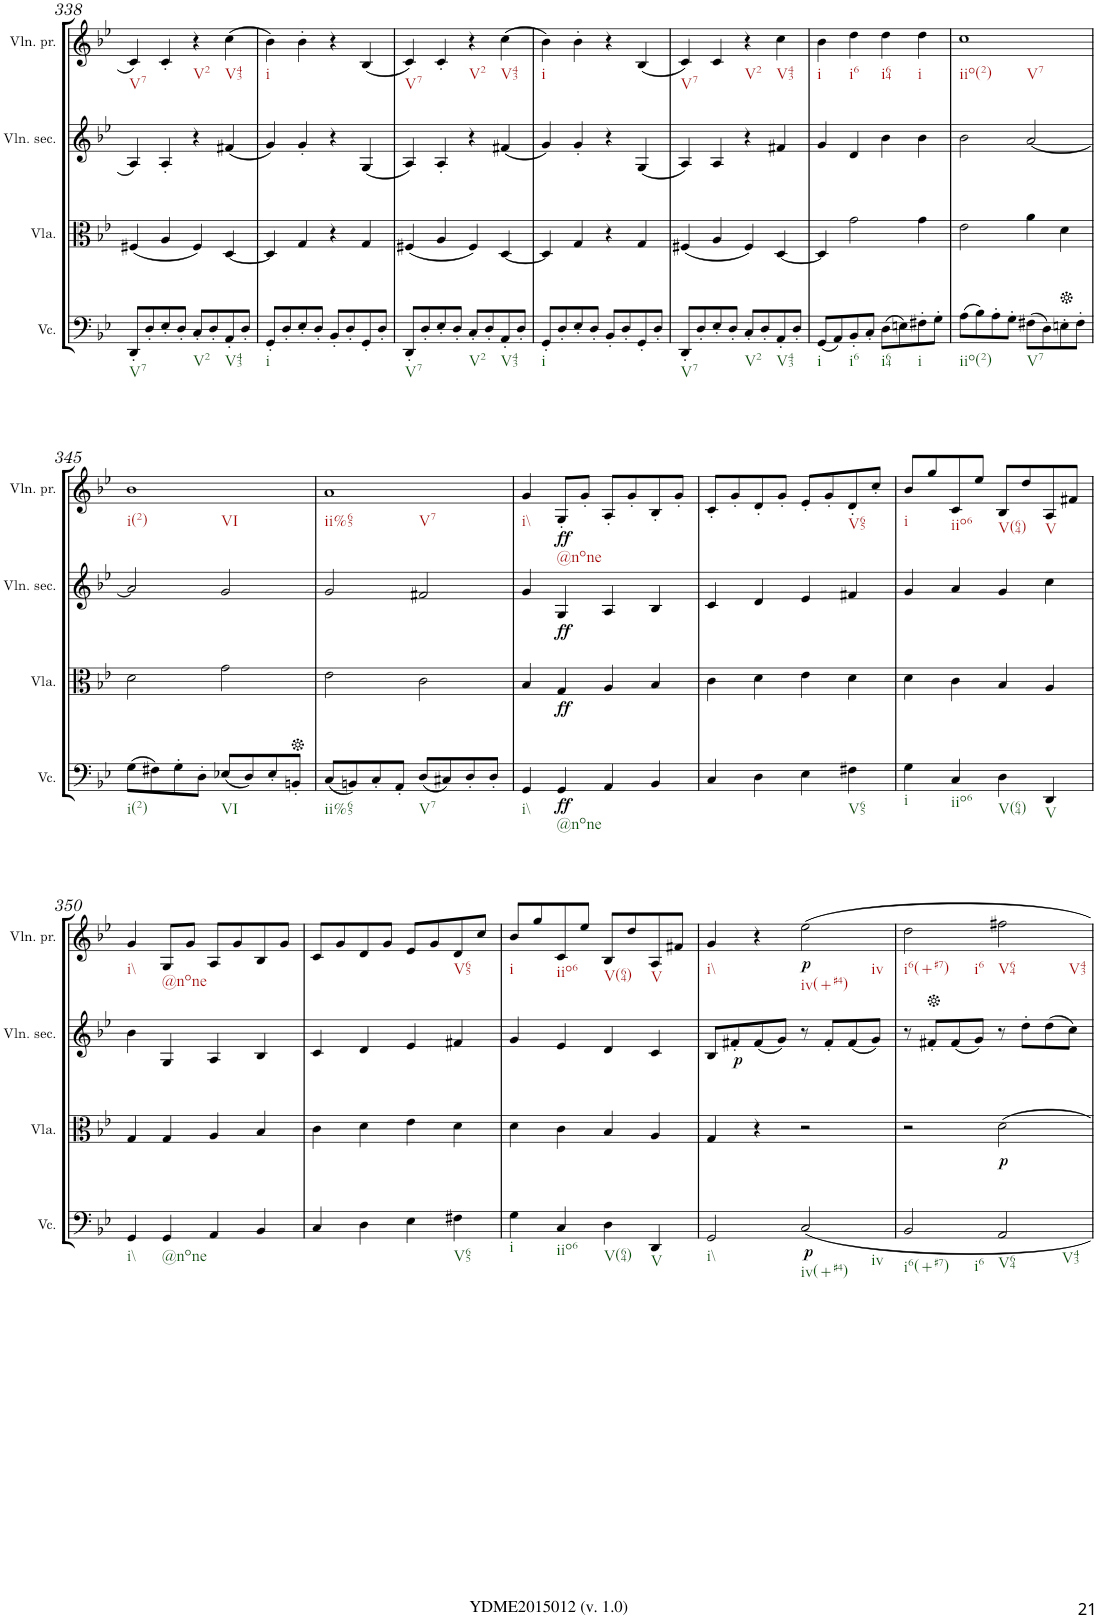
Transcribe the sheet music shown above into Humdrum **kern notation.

**kern	**dynam	**kern	**dynam	**kern	**dynam	**kern	**dynam
*part4	*part4	*part3	*part3	*part2	*part2	*part1	*part1
*staff4	*staff4	*staff3	*staff3	*staff2	*staff2	*staff1	*staff1
*I"Violoncelle	*	*I"Viola	*	*I"Violino secondo	*	*I"Violino primo	*
*I'Vc.	*	*I'Vla.	*	*I'Vln. sec.	*	*I'Vln. pr.	*
!!LO:PB:g=z
*clefF4	*	*clefC3	*	*clefG2	*	*clefG2	*
*k[b-e-]	*	*k[b-e-]	*	*k[b-e-]	*	*k[b-e-]	*
*B-:	*	*B-:	*	*B-:	*	*B-:	*
*M2/2	*	*M2/2	*	*M2/2	*	*M2/2	*
*met(c|)	*	*met(c|)	*	*met(c|)	*	*met(c|)	*
=338	=338	=338	=338	=338	=338	=338	=338
!	!	!	!	!	!	!LO:TX:b:t=V7	!
!LO:TX:b:t=V7	!	!	!	!	!	!	!
8DD'/L	.	(<4F#X/	.	4A/	.	4c/	.
8D'/	.	.	.	.	.	.	.
8E-'/	.	4A/	.	4A'/	.	4c'/	.
8D'/J	.	.	.	.	.	.	.
!	!	!	!	!	!	!LO:TX:b:t=V2	!
!LO:TX:b:t=V2	!	!	!	!	!	!	!
8C'/L	.	4F#/)	.	4r	.	4r	.
8D'/	.	.	.	.	.	.	.
!	!	!	!	!	!	!LO:TX:b:t=V43	!
!LO:TX:b:t=V43	!	!	!	!	!	!	!
8AA'/	.	[4D/	.	(<4f#X/	.	(>4cc\	.
8D'/J	.	.	.	.	.	.	.
=339	=339	=339	=339	=339	=339	=339	=339
!	!	!	!	!	!	!LO:TX:b:t=i	!
!LO:TX:b:t=i	!	!	!	!	!	!	!
8GG'/L	.	4D/]	.	4g/)	.	4b-\)	.
8D'/	.	.	.	.	.	.	.
8E-'/	.	4G/	.	4g'/	.	4b-'\	.
8D'/J	.	.	.	.	.	.	.
8BB-'/L	.	4r	.	4r	.	4r	.
8D'/	.	.	.	.	.	.	.
8GG'/	.	4G/	.	(<4G/	.	(<4B-/	.
8D'/J	.	.	.	.	.	.	.
=340	=340	=340	=340	=340	=340	=340	=340
!	!	!	!	!	!	!LO:TX:b:t=V7	!
!LO:TX:b:t=V7	!	!	!	!	!	!	!
8DD'/L	.	(<4F#X/	.	4A/)	.	4c/)	.
8D'/	.	.	.	.	.	.	.
8E-'/	.	4A/	.	4A'/	.	4c'/	.
8D'/J	.	.	.	.	.	.	.
!	!	!	!	!	!	!LO:TX:b:t=V2	!
!LO:TX:b:t=V2	!	!	!	!	!	!	!
8C'/L	.	4F#/)	.	4r	.	4r	.
8D'/	.	.	.	.	.	.	.
!	!	!	!	!	!	!LO:TX:b:t=V43	!
!LO:TX:b:t=V43	!	!	!	!	!	!	!
8AA'/	.	[4D/	.	(<4f#X/	.	(>4cc\	.
8D'/J	.	.	.	.	.	.	.
=341	=341	=341	=341	=341	=341	=341	=341
!	!	!	!	!	!	!LO:TX:b:t=i	!
!LO:TX:b:t=i	!	!	!	!	!	!	!
8GG'/L	.	4D/]	.	4g/)	.	4b-\)	.
8D'/	.	.	.	.	.	.	.
8E-'/	.	4G/	.	4g'/	.	4b-'\	.
8D'/J	.	.	.	.	.	.	.
8BB-'/L	.	4r	.	4r	.	4r	.
8D'/	.	.	.	.	.	.	.
8GG'/	.	4G/	.	(<4G/	.	(<4B-/	.
8D'/J	.	.	.	.	.	.	.
=342	=342	=342	=342	=342	=342	=342	=342
!	!	!	!	!	!	!LO:TX:b:t=V7	!
!LO:TX:b:t=V7	!	!	!	!	!	!	!
8DD'/L	.	(<4F#X/	.	4A/)	.	4c/)	.
8D'/	.	.	.	.	.	.	.
8E-'/	.	4A/	.	4A/	.	4c/	.
8D'/J	.	.	.	.	.	.	.
!	!	!	!	!	!	!LO:TX:b:t=V2	!
!LO:TX:b:t=V2	!	!	!	!	!	!	!
8C'/L	.	4F#/)	.	4r	.	4r	.
8D'/	.	.	.	.	.	.	.
!	!	!	!	!	!	!LO:TX:b:t=V43	!
!LO:TX:b:t=V43	!	!	!	!	!	!	!
8AA'/	.	[4D/	.	4f#X/	.	4cc\	.
8D'/J	.	.	.	.	.	.	.
=343	=343	=343	=343	=343	=343	=343	=343
!	!	!	!	!	!	!LO:TX:b:t=i	!
!LO:TX:b:t=i	!	!	!	!	!	!	!
(<8GG/L	.	4D/]	.	4g/	.	4b-\	.
8AA/)	.	.	.	.	.	.	.
!	!	!	!	!	!	!LO:TX:b:t=i6	!
!LO:TX:b:t=i6	!	!	!	!	!	!	!
8BB-'/	.	2g\	.	4d/	.	4dd\	.
8C'/J	.	.	.	.	.	.	.
!	!	!	!	!	!	!LO:TX:b:t=i64	!
!LO:TX:b:t=i64	!	!	!	!	!	!	!
(>8D\L	.	.	.	4b-\	.	4dd\	.
8En\)	.	.	.	.	.	.	.
!	!	!	!	!	!	!LO:TX:b:t=i	!
!LO:TX:b:t=i	!	!	!	!	!	!	!
8F#X'\	.	4g\	.	4b-\	.	4dd\	.
8G'\J	.	.	.	.	.	.	.
=344	=344	=344	=344	=344	=344	=344	=344
!	!	!	!	!	!	!LO:TX:b:t=iio(2)	!
!	!	!	!	!	!	!LO:TX:b:t=V7	!
!LO:TX:b:t=iio(2)	!	!	!	!	!	!	!
(>8A\L	.	2e-\	.	2b-\	.	1cc	.
8B-\)	.	.	.	.	.	.	.
8A'\	.	.	.	.	.	.	.
8G'\J	.	.	.	.	.	.	.
!LO:TX:b:t=V7	!	!	!	!	!	!	!
(>8F#X\L	.	4a\	.	[2a/	.	.	.
8D\)	.	.	.	.	.	.	.
8En'\	.	4d\	.	.	.	.	.
8F#'\J	.	.	.	.	.	.	.
!!LO:LB:g=z
=345	=345	=345	=345	=345	=345	=345	=345
!	!	!	!	!	!	!LO:TX:b:t=i(2)	!
!	!	!	!	!	!	!LO:TX:b:t=VI	!
!LO:TX:b:t=i(2)	!	!	!	!	!	!	!
(>8G\L	.	2d\	.	2a/]	.	1b-	.
8F#X\)	.	.	.	.	.	.	.
8G'\	.	.	.	.	.	.	.
8D'\J	.	.	.	.	.	.	.
!LO:TX:b:t=VI	!	!	!	!	!	!	!
(<8E-X/L	.	2g\	.	2g/	.	.	.
8D/)	.	.	.	.	.	.	.
8E-'/	.	.	.	.	.	.	.
8BBn'/J	.	.	.	.	.	.	.
=346	=346	=346	=346	=346	=346	=346	=346
!	!	!	!	!	!	!LO:TX:b:t=ii%65	!
!	!	!	!	!	!	!LO:TX:b:t=V7	!
!LO:TX:b:t=ii%65	!	!	!	!	!	!	!
(<8C/L	.	2e-\	.	2g/	.	1a	.
8BBn/)	.	.	.	.	.	.	.
8C'/	.	.	.	.	.	.	.
8AA'/J	.	.	.	.	.	.	.
!LO:TX:b:t=V7	!	!	!	!	!	!	!
(<8D/L	.	2c\	.	2f#X/	.	.	.
8C#X/)	.	.	.	.	.	.	.
8D'/	.	.	.	.	.	.	.
8D'/J	.	.	.	.	.	.	.
=347	=347	=347	=347	=347	=347	=347	=347
!	!	!	!	!	!	!LO:TX:b:t=i\\	!
!LO:TX:b:t=i\\	!	!	!	!	!	!	!
4GG/	.	4B-/	.	4g/	.	4g/	.
!	!	!	!	!	!	!LO:TX:b:t=@none	!
!LO:TX:b:t=@none	!	!	!	!	!	!	!
!	!LO:DY:b	!	!LO:DY:b	!	!LO:DY:b	!	!LO:DY:b
4GG/	ff	4G/	ff	4G/	ff	8G'/L	ff
.	.	.	.	.	.	8g'/J	.
4AA/	.	4A/	.	4A/	.	8A'/L	.
.	.	.	.	.	.	8g'/	.
4BB-/	.	4B-/	.	4B-/	.	8B-'/	.
.	.	.	.	.	.	8g'/J	.
=348	=348	=348	=348	=348	=348	=348	=348
4C/	.	4c\	.	4c/	.	8c'/L	.
.	.	.	.	.	.	8g'/	.
4D\	.	4d\	.	4d/	.	8d'/	.
.	.	.	.	.	.	8g'/J	.
4E-\	.	4e-\	.	4e-/	.	8e-'/L	.
.	.	.	.	.	.	8g'/	.
!	!	!	!	!	!	!LO:TX:b:t=V65	!
!LO:TX:b:t=V65	!	!	!	!	!	!	!
4F#X\	.	4d\	.	4f#X/	.	8d'/	.
.	.	.	.	.	.	8cc'/J	.
=349	=349	=349	=349	=349	=349	=349	=349
!	!	!	!	!	!	!LO:TX:b:t=i	!
!LO:TX:b:t=i	!	!	!	!	!	!	!
4G\	.	4d\	.	4g/	.	8b-/L	.
.	.	.	.	.	.	8gg/	.
!	!	!	!	!	!	!LO:TX:b:t=iio6	!
!LO:TX:b:t=iio6	!	!	!	!	!	!	!
4C/	.	4c\	.	4a/	.	8c/	.
.	.	.	.	.	.	8ee-/J	.
!	!	!	!	!	!	!LO:TX:b:t=V(64)	!
!LO:TX:b:t=V(64)	!	!	!	!	!	!	!
4D\	.	4B-/	.	4g/	.	8B-/L	.
.	.	.	.	.	.	8dd/	.
!	!	!	!	!	!	!LO:TX:b:t=V	!
!LO:TX:b:t=V	!	!	!	!	!	!	!
4DD/	.	4A/	.	4cc\	.	8A/	.
.	.	.	.	.	.	8f#X/J	.
!!LO:LB:g=z
=350	=350	=350	=350	=350	=350	=350	=350
!	!	!	!	!	!	!LO:TX:b:t=i\\	!
!LO:TX:b:t=i\\	!	!	!	!	!	!	!
4GG/	.	4G/	.	4b-\	.	4g/	.
!	!	!	!	!	!	!LO:TX:b:t=@none	!
!LO:TX:b:t=@none	!	!	!	!	!	!	!
4GG/	.	4G/	.	4G/	.	8G/L	.
.	.	.	.	.	.	8g/J	.
4AA/	.	4A/	.	4A/	.	8A/L	.
.	.	.	.	.	.	8g/	.
4BB-/	.	4B-/	.	4B-/	.	8B-/	.
.	.	.	.	.	.	8g/J	.
=351	=351	=351	=351	=351	=351	=351	=351
4C/	.	4c\	.	4c/	.	8c/L	.
.	.	.	.	.	.	8g/	.
4D\	.	4d\	.	4d/	.	8d/	.
.	.	.	.	.	.	8g/J	.
4E-\	.	4e-\	.	4e-/	.	8e-/L	.
.	.	.	.	.	.	8g/	.
!	!	!	!	!	!	!LO:TX:b:t=V65	!
!LO:TX:b:t=V65	!	!	!	!	!	!	!
4F#X\	.	4d\	.	4f#X/	.	8d/	.
.	.	.	.	.	.	8cc/J	.
=352	=352	=352	=352	=352	=352	=352	=352
!	!	!	!	!	!	!LO:TX:b:t=i	!
!LO:TX:b:t=i	!	!	!	!	!	!	!
4G\	.	4d\	.	4g/	.	8b-/L	.
.	.	.	.	.	.	8gg/	.
!	!	!	!	!	!	!LO:TX:b:t=iio6	!
!LO:TX:b:t=iio6	!	!	!	!	!	!	!
4C/	.	4c\	.	4e-/	.	8c/	.
.	.	.	.	.	.	8ee-/J	.
!	!	!	!	!	!	!LO:TX:b:t=V(64)	!
!LO:TX:b:t=V(64)	!	!	!	!	!	!	!
4D\	.	4B-/	.	4d/	.	8B-/L	.
.	.	.	.	.	.	8dd/	.
!	!	!	!	!	!	!LO:TX:b:t=V	!
!LO:TX:b:t=V	!	!	!	!	!	!	!
4DD/	.	4A/	.	4c/	.	8A/	.
.	.	.	.	.	.	8f#X/J	.
=353	=353	=353	=353	=353	=353	=353	=353
!	!	!	!	!	!	!LO:TX:b:t=i\\	!
!LO:TX:b:t=i\\	!	!	!	!	!	!	!
2GG/	.	4G/	.	8B-/L	.	4g/	.
!	!	!	!	!	!LO:DY:b	!	!
.	.	.	.	8f#X'/	p	.	.
.	.	4r	.	(<8f#/	.	4r	.
.	.	.	.	8g/J)	.	.	.
!	!	!	!	!	!	!LO:TX:b:t=iv(+#4)	!
!	!	!	!	!	!	!LO:TX:b:t=iv	!
!LO:TX:b:t=iv(+#4)	!	!	!	!	!	!	!
!LO:TX:b:t=iv	!	!	!	!	!	!	!
!	!LO:DY:b	!	!	!	!	!	!LO:DY:b
2C/	p	2r	.	8r	.	2ee-\	p
.	.	.	.	8f#'/L	.	.	.
.	.	.	.	(<8f#/	.	.	.
.	.	.	.	8g/J)	.	.	.
=354	=354	=354	=354	=354	=354	=354	=354
!	!	!	!	!	!	!LO:TX:b:t=i6(+#7)	!
!	!	!	!	!	!	!LO:TX:b:t=i6	!
!LO:TX:b:t=i6(+#7)	!	!	!	!	!	!	!
!LO:TX:b:t=i6	!	!	!	!	!	!	!
2BB-/	.	2r	.	8r	.	2dd\	.
.	.	.	.	8f#X'/L	.	.	.
.	.	.	.	(<8f#/	.	.	.
.	.	.	.	8g/J)	.	.	.
!	!	!	!	!	!	!LO:TX:b:t=V64	!
!	!	!	!	!	!	!LO:TX:b:t=V43	!
!LO:TX:b:t=V64	!	!	!	!	!	!	!
!LO:TX:b:t=V43	!	!	!	!	!	!	!
!	!	!	!LO:DY:b	!	!	!	!
2AA/	.	2d\	p	8r	.	2ff#X\	.
.	.	.	.	8dd'\L	.	.	.
.	.	.	.	(>8dd\	.	.	.
.	.	.	.	8cc\J)	.	.	.
=	=	=	=	=	=	=	=
*-	*-	*-	*-	*-	*-	*-	*-
